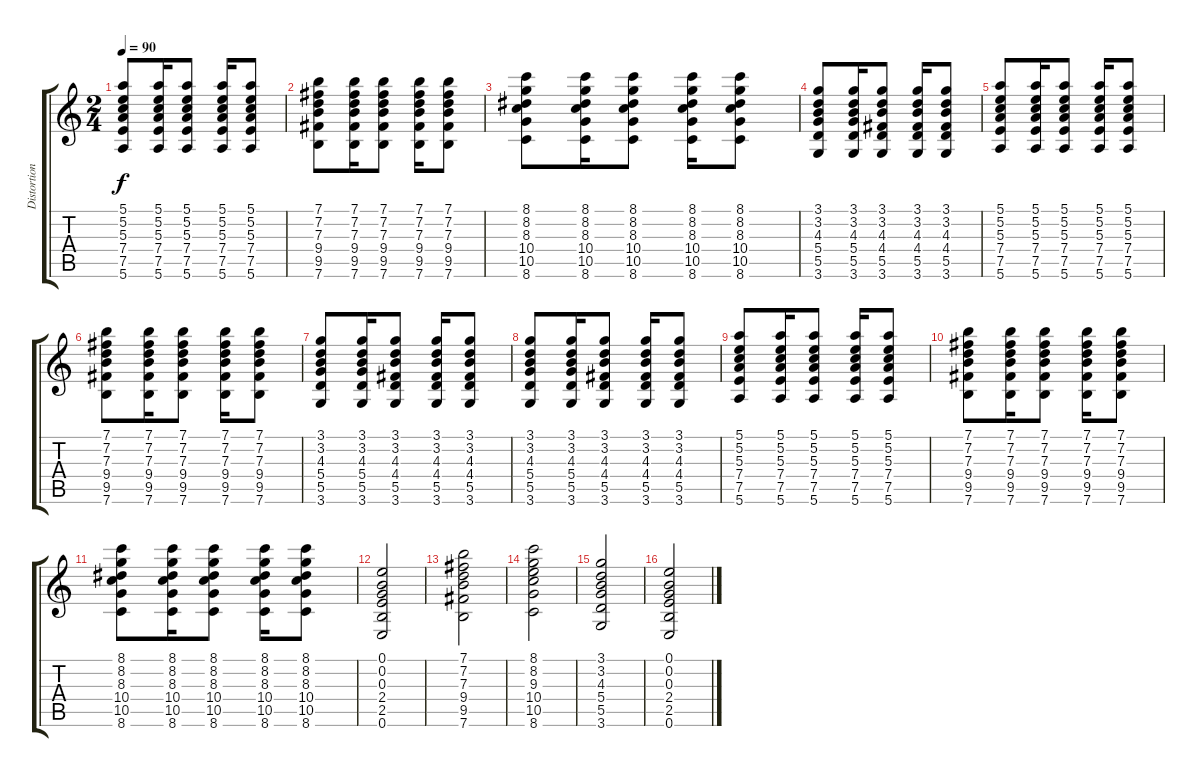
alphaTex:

\track ("Distortion " "Distortion") {instrument distortionguitar}
\staff {score tabs}
\tuning (E4 B3 G3 D3 A2 E2) {hide}
\ts (2 4)
\tempo 90
\clef g2
\ks c
(5.1 5.2 5.3 7.4 7.5 5.6).8{dy f} (5.1 5.2 5.3 7.4 7.5 5.6).16 (5.1 5.2 5.3 7.4 7.5 5.6).8 (5.1 5.2 5.3 7.4 7.5 5.6).16 (5.1 5.2 5.3 7.4 7.5 5.6).8 |
(7.1 7.2 7.3 9.4 9.5 7.6).8 (7.1 7.2 7.3 9.4 9.5 7.6).16 (7.1 7.2 7.3 9.4 9.5 7.6).8 (7.1 7.2 7.3 9.4 9.5 7.6).16 (7.1 7.2 7.3 9.4 9.5 7.6).8 |
(8.1 8.2 8.3 10.4 10.5 8.6).8 (8.1 8.2 8.3 10.4 10.5 8.6).16 (8.1 8.2 8.3 10.4 10.5 8.6).8 (8.1 8.2 8.3 10.4 10.5 8.6).16 (8.1 8.2 8.3 10.4 10.5 8.6).8 |
(3.1 3.2 4.3 5.4 5.5 3.6).8 (3.1 3.2 4.3 5.4 5.5 3.6).16 (3.1 3.2 4.3 4.4 5.5 3.6).8 (3.1 3.2 4.3 4.4 5.5 3.6).16 (3.1 3.2 4.3 4.4 5.5 3.6).8 |
(5.1 5.2 5.3 7.4 7.5 5.6).8 (5.1 5.2 5.3 7.4 7.5 5.6).16 (5.1 5.2 5.3 7.4 7.5 5.6).8 (5.1 5.2 5.3 7.4 7.5 5.6).16 (5.1 5.2 5.3 7.4 7.5 5.6).8 |
(7.1 7.2 7.3 9.4 9.5 7.6).8 (7.1 7.2 7.3 9.4 9.5 7.6).16 (7.1 7.2 7.3 9.4 9.5 7.6).8 (7.1 7.2 7.3 9.4 9.5 7.6).16 (7.1 7.2 7.3 9.4 9.5 7.6).8 |
(3.1 3.2 4.3 5.4 5.5 3.6).8 (3.1 3.2 4.3 5.4 5.5 3.6).16 (3.1 3.2 4.3 4.4 5.5 3.6).8 (3.1 3.2 4.3 4.4 5.5 3.6).16 (3.1 3.2 4.3 4.4 5.5 3.6).8 |
(3.1 3.2 4.3 5.4 5.5 3.6).8 (3.1 3.2 4.3 5.4 5.5 3.6).16 (3.1 3.2 4.3 4.4 5.5 3.6).8 (3.1 3.2 4.3 4.4 5.5 3.6).16 (3.1 3.2 4.3 4.4 5.5 3.6).8 |
(5.1 5.2 5.3 7.4 7.5 5.6).8 (5.1 5.2 5.3 7.4 7.5 5.6).16 (5.1 5.2 5.3 7.4 7.5 5.6).8 (5.1 5.2 5.3 7.4 7.5 5.6).16 (5.1 5.2 5.3 7.4 7.5 5.6).8 |
(7.1 7.2 7.3 9.4 9.5 7.6).8 (7.1 7.2 7.3 9.4 9.5 7.6).16 (7.1 7.2 7.3 9.4 9.5 7.6).8 (7.1 7.2 7.3 9.4 9.5 7.6).16 (7.1 7.2 7.3 9.4 9.5 7.6).8 |
(8.1 8.2 8.3 10.4 10.5 8.6).8 (8.1 8.2 8.3 10.4 10.5 8.6).16 (8.1 8.2 8.3 10.4 10.5 8.6).8 (8.1 8.2 8.3 10.4 10.5 8.6).16 (8.1 8.2 8.3 10.4 10.5 8.6).8 |
(0.1 0.2 0.3 2.4 2.5 0.6).2 |
(7.1 7.2 7.3 9.4 9.5 7.6).2 |
(8.1 8.2 9.3 10.4 10.5 8.6).2 |
(3.1 3.2 4.3 5.4 5.5 3.6).2 |
(0.1 0.2 0.3 2.4 2.5 0.6).2
